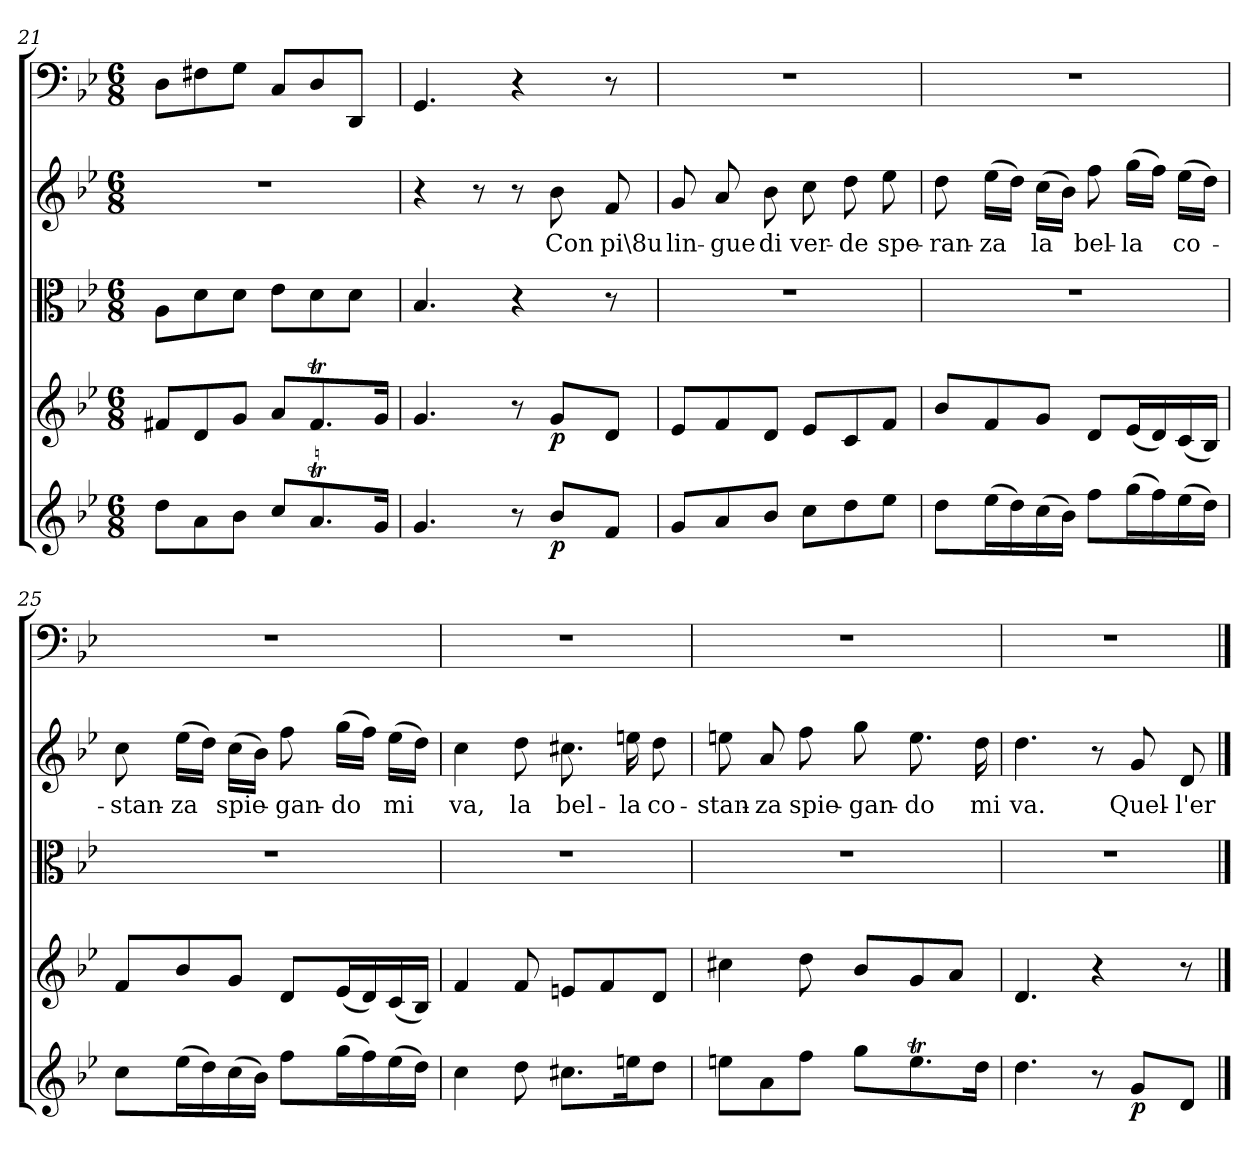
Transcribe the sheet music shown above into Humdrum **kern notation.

**kern	**dynam	**kern	**dynam	**kern	**kern	**text	**kern
*part5	*part5	*part4	*part4	*part3	*part2	*part2	*part1
*staff5	*staff5	*staff4	*staff4	*staff3	*staff2	*staff2	*staff1
*clefG2	*	*clefG2	*	*clefC3	*clefG2	*	*clefF4
*k[b-e-]	*	*k[b-e-]	*	*k[b-e-]	*k[b-e-]	*	*k[b-e-]
*g:	*	*g:	*	*g:	*g:	*	*g:
*M6/8	*	*M6/8	*	*M6/8	*M6/8	*	*M6/8
=21	=21	=21	=21	=21	=21	=21	=21
8dd\L	.	8f#X/L	.	8A\L	2.r	.	8D\L
8a\	.	8d/	.	8d\	.	.	8F#X\
8b-\J	.	8g/J	.	8d\J	.	.	8G\J
8cc/L	.	8a/L	.	8e-\L	.	.	8C/L
8.aT/	.	8.f#t/	.	8d\	.	.	8D/
.	.	.	.	8d\J	.	.	8DD/J
16g/Jk	.	16g/Jk	.	.	.	.	.
=22	=22	=22	=22	=22	=22	=22	=22
4.g/	.	4.g/	.	4.B-/	4r	.	4.GG/
.	.	.	.	.	8r	.	.
8r	.	8r	.	4r	8r	.	4r
8b-/L	p	8g/L	p	.	8b-\	Con	.
8f/J	.	8d/J	.	8r	8f/	pi\8u	8r
=23	=23	=23	=23	=23	=23	=23	=23
8g/L	.	8e-/L	.	2.r	8g/	lin-	2.r
8a/	.	8f/	.	.	8a/	-gue	.
8b-/J	.	8d/J	.	.	8b-\	di	.
8cc\L	.	8e-/L	.	.	8cc\	ver-	.
8dd\	.	8c/	.	.	8dd\	-de	.
8ee-\J	.	8f/J	.	.	8ee-\	spe-	.
=24	=24	=24	=24	=24	=24	=24	=24
8dd\L	.	8b-/L	.	2.r	8dd\	-ran-	2.r
(16ee-\L	.	8f/	.	.	(16ee-\LL	-za	.
16dd\)	.	.	.	.	16dd\JJ)	.	.
(16cc\	.	8g/J	.	.	(16cc\LL	la	.
16b-\JJ)	.	.	.	.	16b-\JJ)	.	.
8ff\L	.	8d/L	.	.	8ff\	bel-	.
(16gg\L	.	(16e-/L	.	.	(16gg\LL	-la	.
16ff\)	.	16d/)	.	.	16ff\JJ)	.	.
(16ee-\	.	(16c/	.	.	(16ee-\LL	co-	.
16dd\JJ)	.	16B-/JJ)	.	.	16dd\JJ)	.	.
=25	=25	=25	=25	=25	=25	=25	=25
8cc\L	.	8f/L	.	2.r	8cc\	-stan-	2.r
(16ee-\L	.	8b-/	.	.	(16ee-\LL	-za	.
16dd\)	.	.	.	.	16dd\JJ)	.	.
(16cc\	.	8g/J	.	.	(16cc\LL	spie-	.
16b-\JJ)	.	.	.	.	16b-\JJ)	.	.
8ff\L	.	8d/L	.	.	8ff\	-gan-	.
(16gg\L	.	(16e-/L	.	.	(16gg\LL	-do	.
16ff\)	.	16d/)	.	.	16ff\JJ)	.	.
(16ee-\	.	(16c/	.	.	(16ee-\LL	mi	.
16dd\JJ)	.	16B-/JJ)	.	.	16dd\JJ)	.	.
=26	=26	=26	=26	=26	=26	=26	=26
4cc\	.	4f/	.	2.r	4cc\	va,	2.r
8dd\	.	8f/	.	.	8dd\	la	.
8.cc#X\L	.	8en/L	.	.	8.cc#X\	bel-	.
.	.	8f/	.	.	.	.	.
16een\K	.	.	.	.	16een\	-la	.
8dd\J	.	8d/J	.	.	8dd\	co-	.
=27	=27	=27	=27	=27	=27	=27	=27
8een\L	.	4cc#X\	.	2.r	8een\	-stan-	2.r
8a\	.	.	.	.	8a/	-za	.
8ff\J	.	8dd\	.	.	8ff\	spie-	.
8gg\L	.	8b-/L	.	.	8gg\	-gan-	.
8.eet\	.	8g/	.	.	8.ee\	-do	.
.	.	8a/J	.	.	.	.	.
16dd\Jk	.	.	.	.	16dd\	mi	.
=28	=28	=28	=28	=28	=28	=28	=28
4.dd\	.	4.d/	.	2.r	4.dd\	va.	2.r
8r	.	4r	.	.	8r	.	.
8g/L	p	.	.	.	8g/	Quel-	.
8d/J	.	8r	.	.	8d/	-l'er-	.
==	==	==	==	==	==	==	==
*-	*-	*-	*-	*-	*-	*-	*-
